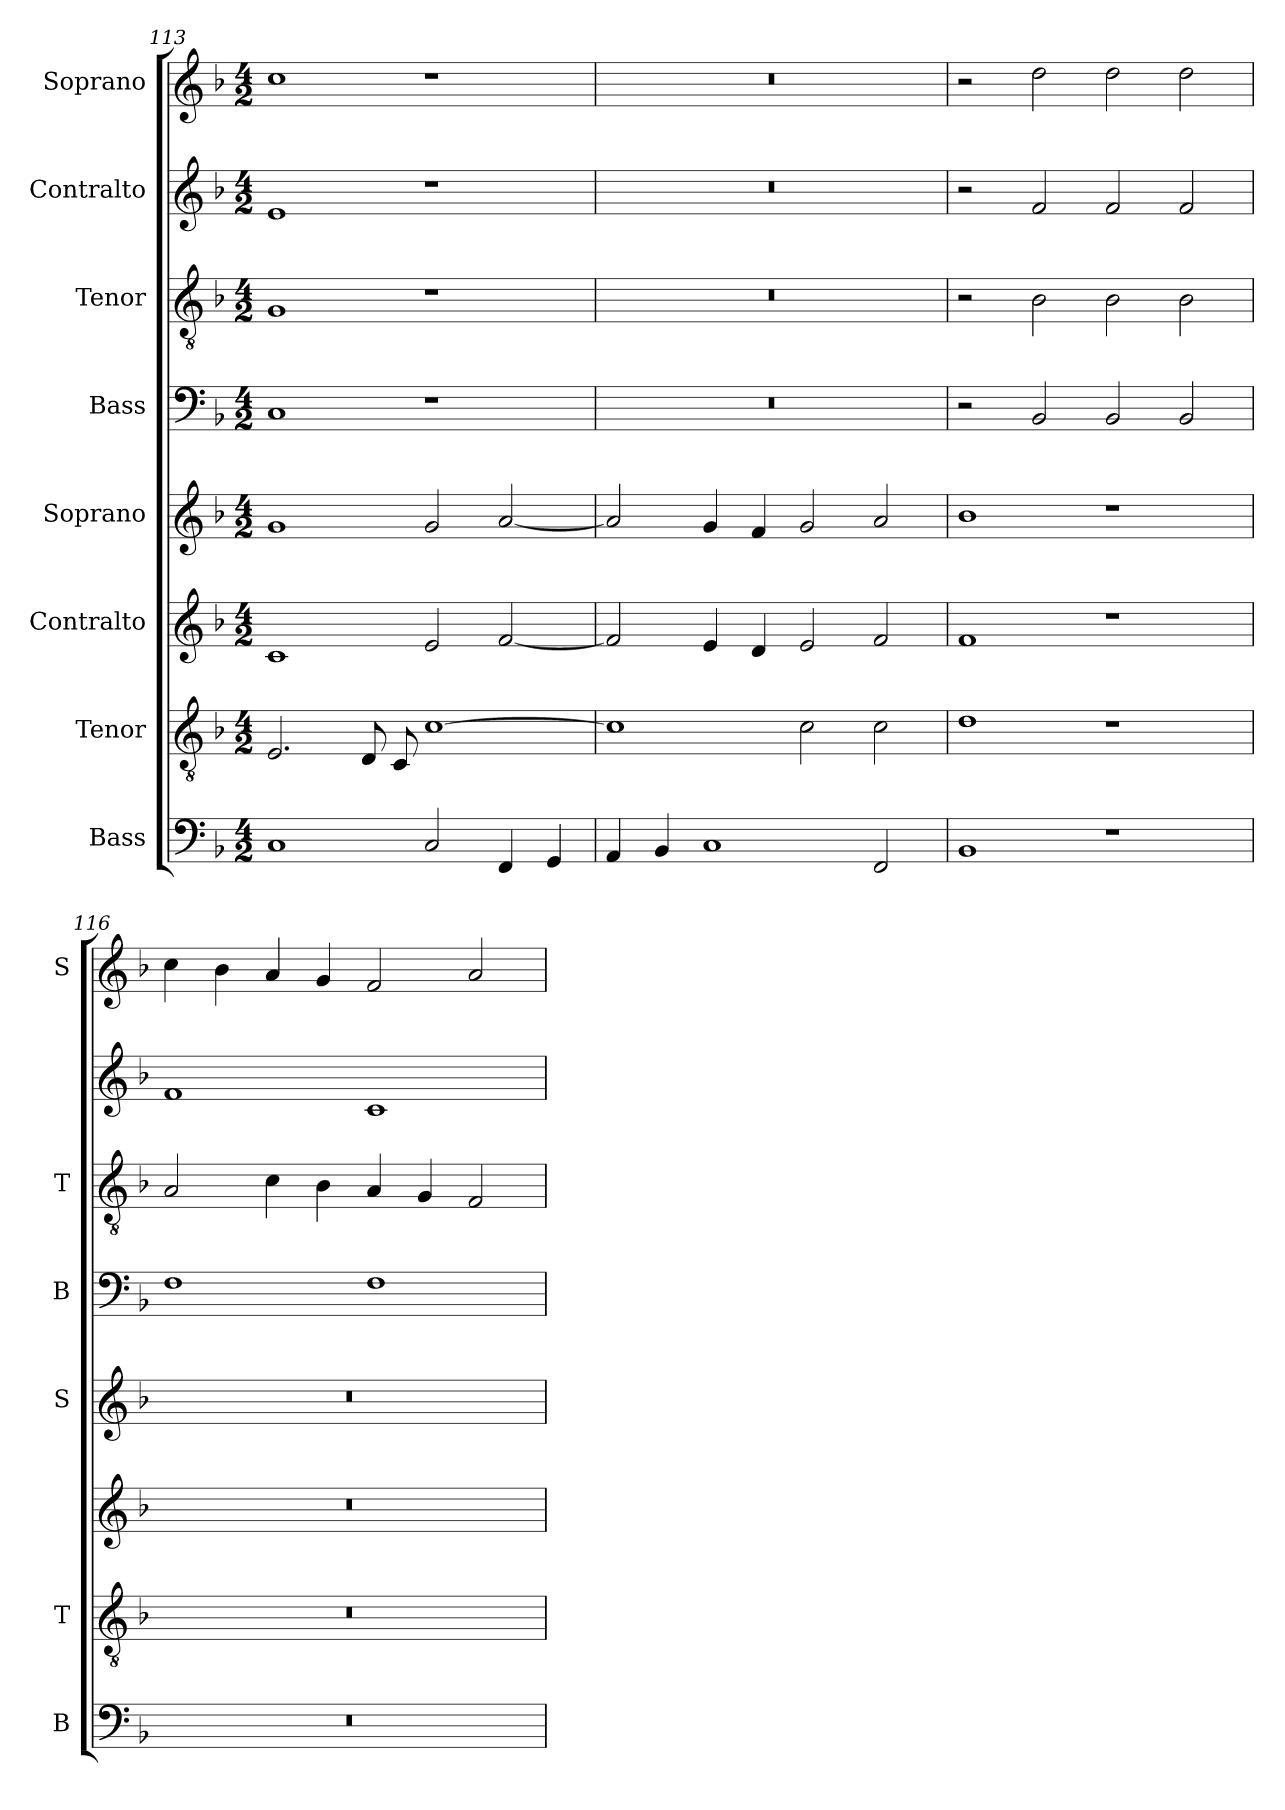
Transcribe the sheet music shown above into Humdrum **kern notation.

**kern	**kern	**kern	**kern	**kern	**kern	**kern	**kern
*part8	*part7	*part6	*part5	*part4	*part3	*part2	*part1
*staff8	*staff7	*staff6	*staff5	*staff4	*staff3	*staff2	*staff1
*I"Bass	*I"Tenor	*I"Contralto	*I"Soprano	*I"Bass	*I"Tenor	*I"Contralto	*I"Soprano
*I'B	*I'T	*	*I'S	*I'B	*I'T	*	*I'S
*clefF4	*clefGv2	*clefG2	*clefG2	*clefF4	*clefGv2	*clefG2	*clefG2
*k[b-]	*k[b-]	*k[b-]	*k[b-]	*k[b-]	*k[b-]	*k[b-]	*k[b-]
*F:ion	*F:ion	*F:ion	*F:ion	*F:ion	*F:ion	*F:ion	*F:ion
*M4/2	*M4/2	*M4/2	*M4/2	*M4/2	*M4/2	*M4/2	*M4/2
=113	=113	=113	=113	=113	=113	=113	=113
1C	2.E	1c	1g	1C	1G	1e	1cc
.	8D	.	.	.	.	.	.
.	8C	.	.	.	.	.	.
2C	[1c	2e	2g	1r	1r	1r	1r
4FF	.	[2f	[2a	.	.	.	.
4GG	.	.	.	.	.	.	.
=114	=114	=114	=114	=114	=114	=114	=114
4AA	1c]	2f]	2a]	0r	0r	0r	0r
4BB-	.	.	.	.	.	.	.
1C	.	4e	4g	.	.	.	.
.	.	4d	4f	.	.	.	.
.	2c	2e	2g	.	.	.	.
2FF	2c	2f	2a	.	.	.	.
=115	=115	=115	=115	=115	=115	=115	=115
1BB-	1d	1f	1b-	2r	2r	2r	2r
.	.	.	.	2BB-	2B-	2f	2dd
1r	1r	1r	1r	2BB-	2B-	2f	2dd
.	.	.	.	2BB-	2B-	2f	2dd
=116	=116	=116	=116	=116	=116	=116	=116
0r	0r	0r	0r	1F	2A	1f	4cc
.	.	.	.	.	.	.	4b-
.	.	.	.	.	4c	.	4a
.	.	.	.	.	4B-	.	4g
.	.	.	.	1F	4A	1c	2f
.	.	.	.	.	4G	.	.
.	.	.	.	.	2F	.	2a
=	=	=	=	=	=	=	=
*-	*-	*-	*-	*-	*-	*-	*-
